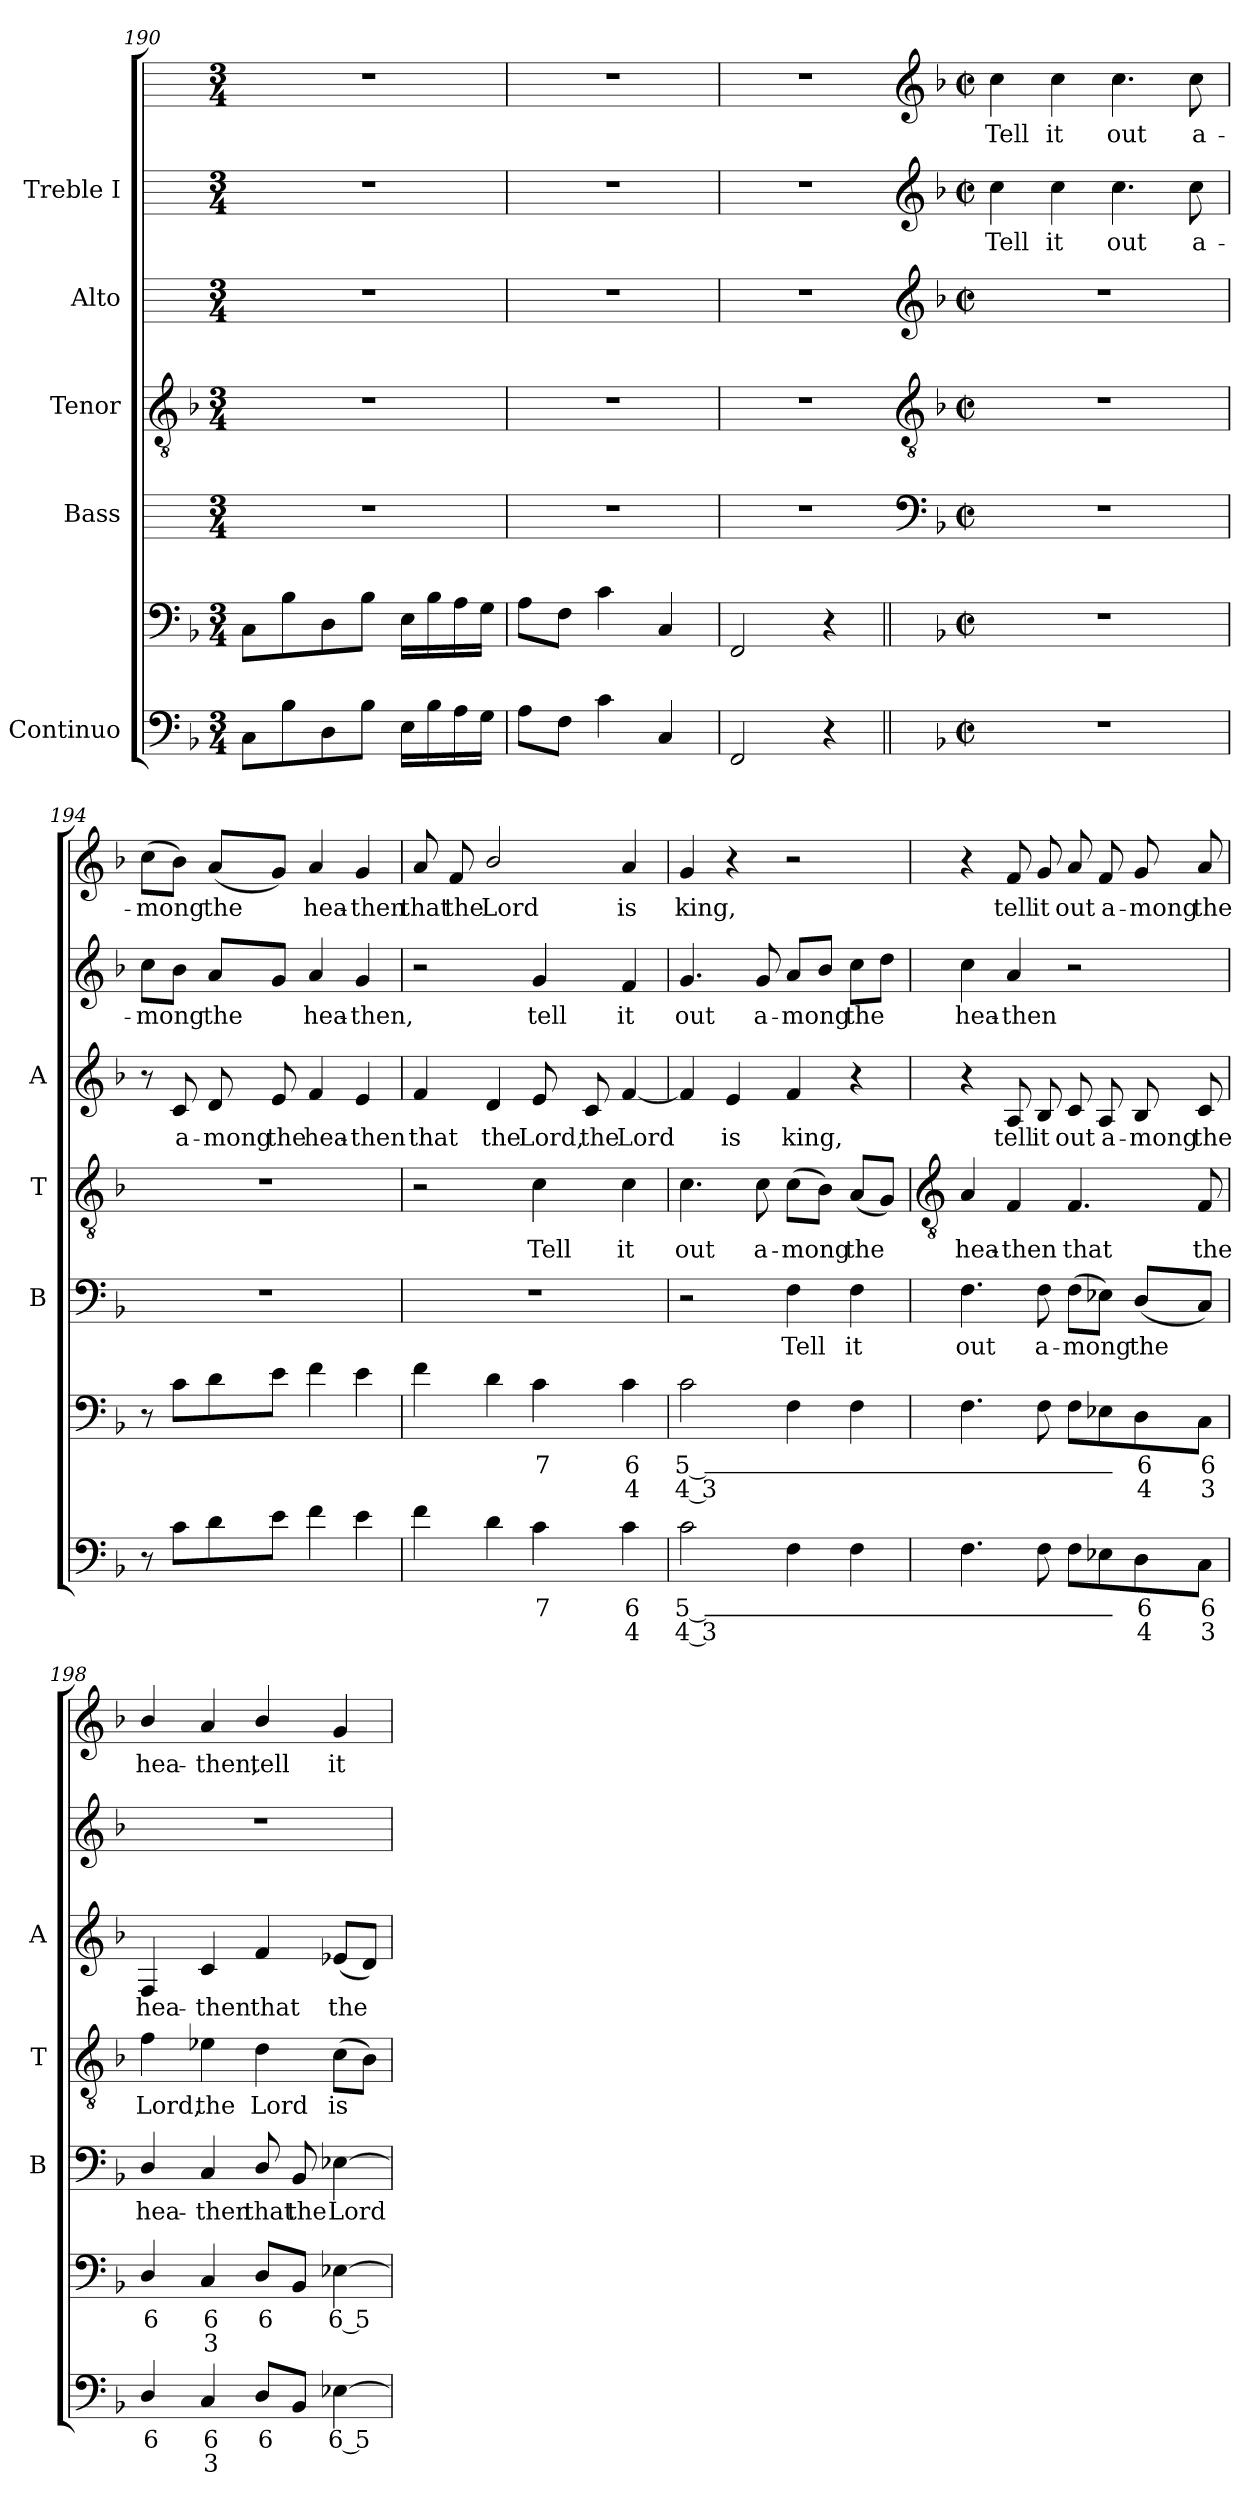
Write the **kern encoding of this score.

**kern	**text	**text	**kern	**text	**text	**kern	**text	**kern	**text	**kern	**text	**kern	**text	**kern	**text
*part5	*part5	*part5	*part5	*part5	*part5	*part4	*part4	*part3	*part3	*part2	*part2	*part1	*part1	*part1	*part1
*staff7	*staff7	*staff7	*staff6	*staff6	*staff6	*staff5	*staff5	*staff4	*staff4	*staff3	*staff3	*staff2	*staff2	*staff1	*staff1
*I"Continuo	*	*	*	*	*	*I"Bass	*	*I"Tenor	*	*I"Alto	*	*I"Treble I	*	*	*
*	*	*	*	*	*	*I'B	*	*I'T	*	*I'A	*	*	*	*	*
*clefF4	*	*	*clefF4	*	*	*	*	*clefGv2	*	*	*	*	*	*	*
*k[b-]	*	*	*k[b-]	*	*	*	*	*k[b-]	*	*	*	*	*	*	*
*F:	*	*	*F:	*	*	*	*	*F:	*	*	*	*	*	*	*
*M3/4	*	*	*M3/4	*	*	*M3/4	*	*M3/4	*	*M3/4	*	*M3/4	*	*M3/4	*
=190	=190	=190	=190	=190	=190	=190	=190	=190	=190	=190	=190	=190	=190	=190	=190
!	!	!	!	!	!	!	!	!LO:N:vis=1	!	!	!	!	!	!	!
8CL	.	.	8CL	.	.	2.r	.	2.r	.	2.r	.	2.r	.	2.r	.
8B-	.	.	8B-	.	.	.	.	.	.	.	.	.	.	.	.
8D	.	.	8D	.	.	.	.	.	.	.	.	.	.	.	.
8B-J	.	.	8B-J	.	.	.	.	.	.	.	.	.	.	.	.
16ELL	.	.	16ELL	.	.	.	.	.	.	.	.	.	.	.	.
16B-	.	.	16B-	.	.	.	.	.	.	.	.	.	.	.	.
16A	.	.	16A	.	.	.	.	.	.	.	.	.	.	.	.
16GJJ	.	.	16GJJ	.	.	.	.	.	.	.	.	.	.	.	.
=191	=191	=191	=191	=191	=191	=191	=191	=191	=191	=191	=191	=191	=191	=191	=191
!	!	!	!	!	!	!	!	!LO:N:vis=1	!	!	!	!	!	!	!
8AL	.	.	8AL	.	.	2.r	.	2.r	.	2.r	.	2.r	.	2.r	.
8FJ	.	.	8FJ	.	.	.	.	.	.	.	.	.	.	.	.
4c	.	.	4c	.	.	.	.	.	.	.	.	.	.	.	.
4C	.	.	4C	.	.	.	.	.	.	.	.	.	.	.	.
=192	=192	=192	=192	=192	=192	=192	=192	=192	=192	=192	=192	=192	=192	=192	=192
!	!	!	!	!	!	!	!	!LO:N:vis=1	!	!	!	!	!	!	!
2FF	.	.	2FF	.	.	2.r	.	2.r	.	2.r	.	2.r	.	2.r	.
4r	.	.	4r	.	.	.	.	.	.	.	.	.	.	.	.
!!LO:LB:g=z
=193||	=193	=193	=193||	=193	=193	=193	=193	=193||	=193	=193	=193	=193	=193	=193	=193
*	*	*	*	*	*	*clefF4	*	*clefGv2	*	*clefG2	*	*clefG2	*	*clefG2	*
*	*	*	*	*	*	*k[b-]	*	*	*	*k[b-]	*	*k[b-]	*	*k[b-]	*
*	*	*	*	*	*	*F:	*	*	*	*F:	*	*F:	*	*F:	*
*M2/2	*	*	*M2/2	*	*	*M2/2	*	*M2/2	*	*M2/2	*	*M2/2	*	*M2/2	*
*met(c|)	*	*	*met(c|)	*	*	*met(c|)	*	*met(c|)	*	*met(c|)	*	*met(c|)	*	*met(c|)	*
!	!	!	!	!	!	!	!	!	!	!	!	!	!LO:LY:b	!	!LO:LY:b
1r	.	.	1r	.	.	1r	.	1r	.	1r	.	4cc	-Tell	4cc	Tell
!	!	!	!	!	!	!	!	!	!	!	!	!	!LO:LY:b	!	!LO:LY:b
.	.	.	.	.	.	.	.	.	.	.	.	4cc	it	4cc	it
!	!	!	!	!	!	!	!	!	!	!	!	!	!LO:LY:b	!	!LO:LY:b
.	.	.	.	.	.	.	.	.	.	.	.	4.cc	out	4.cc	out
!	!	!	!	!	!	!	!	!	!	!	!	!	!LO:LY:b	!	!LO:LY:b
.	.	.	.	.	.	.	.	.	.	.	.	8cc	a-	8cc	a-
=194	=194	=194	=194	=194	=194	=194	=194	=194	=194	=194	=194	=194	=194	=194	=194
!	!	!	!	!	!	!	!	!	!	!	!	!	!LO:LY:b	!	!LO:LY:b
8r	.	.	8r	.	.	1r	.	1r	.	8r	.	8ccL	mong	(>8ccL	-mong
!	!	!	!	!	!	!	!	!	!	!	!LO:LY:b	!	!	!	!
8cL	.	.	8cL	.	.	.	.	.	.	8c	a-	8b-J	.	8b-J)	.
!	!	!	!	!	!	!	!	!	!	!	!LO:LY:b	!	!LO:LY:b	!	!LO:LY:b
8d	.	.	8d	.	.	.	.	.	.	8d	-mong	8aL	the	(<8aL	the
!	!	!	!	!	!	!	!	!	!	!	!LO:LY:b	!	!	!	!
8eJ	.	.	8eJ	.	.	.	.	.	.	8e	the	8gJ	.	8gJ)	.
!	!	!	!	!	!	!	!	!	!	!	!LO:LY:b	!	!LO:LY:b	!	!LO:LY:b
4f	.	.	4f	.	.	.	.	.	.	4f	hea-	4a	hea-	4a	hea-
!	!	!	!	!	!	!	!	!	!	!	!LO:LY:b	!	!LO:LY:b	!	!LO:LY:b
4e	.	.	4e	.	.	.	.	.	.	4e	-then	4g	-then,	4g	-then
=195	=195	=195	=195	=195	=195	=195	=195	=195	=195	=195	=195	=195	=195	=195	=195
!	!	!	!	!	!	!	!	!	!	!	!LO:LY:b	!	!	!	!LO:LY:b
4f	.	.	4f	.	.	1r	.	2r	.	4f	that	2r	.	8a	that
!	!	!	!	!	!	!	!	!	!	!	!	!	!	!	!LO:LY:b
.	.	.	.	.	.	.	.	.	.	.	.	.	.	8f	the
!	!	!	!	!	!	!	!	!	!	!	!LO:LY:b	!	!	!	!LO:LY:b
4d	.	.	4d	.	.	.	.	.	.	4d	the	.	.	2b-/	Lord
!	!LO:LY:b	!	!	!LO:LY:b	!	!	!	!	!LO:LY:b	!	!LO:LY:b	!	!LO:LY:b	!	!
4c	7	.	4c	7	.	.	.	4c	Tell	8e	Lord,	4g	tell	.	.
!	!	!	!	!	!	!	!	!	!	!	!LO:LY:b	!	!	!	!
.	.	.	.	.	.	.	.	.	.	8c	the	.	.	.	.
!	!LO:LY:b	!LO:LY:b	!	!LO:LY:b	!LO:LY:b	!	!	!	!LO:LY:b	!	!LO:LY:b	!	!LO:LY:b	!	!LO:LY:b
4c	6	4	4c	6	4	.	.	4c	it	[4f	Lord	4f	it	4a	is
=196	=196	=196	=196	=196	=196	=196	=196	=196	=196	=196	=196	=196	=196	=196	=196
!	!LO:LY:b	!LO:LY:b	!	!LO:LY:b	!LO:LY:b	!	!	!	!LO:LY:b	!	!	!	!LO:LY:b	!	!LO:LY:b
2c	5__	4 3	2c	5__	4 3	2r	.	4.c	out	4f]	.	4.g	out	4g	king,
!	!	!	!	!	!	!	!	!	!	!	!LO:LY:b	!	!	!	!
.	.	.	.	.	.	.	.	.	.	4e	is	.	.	4r	.
!	!	!	!	!	!	!	!	!	!LO:LY:b	!	!	!	!LO:LY:b	!	!
.	.	.	.	.	.	.	.	8c	a-	.	.	8g	a-	.	.
!	!	!	!	!	!	!	!LO:LY:b	!	!LO:LY:b	!	!LO:LY:b	!	!LO:LY:b	!	!
4F	.	.	4F	.	.	4F	Tell	(>8cL	-mong	4f	king,	8aL	-mong	2r	.
.	.	.	.	.	.	.	.	8B-J)	.	.	.	8b-J	.	.	.
!	!	!	!	!	!	!	!LO:LY:b	!	!LO:LY:b	!	!	!	!LO:LY:b	!	!
4F	.	.	4F	.	.	4F	it	(<8AL	the	4r	.	8ccL	the	.	.
.	.	.	.	.	.	.	.	8GJ)	.	.	.	8ddJ	.	.	.
!!LO:LB:g=z
=197	=197	=197	=197	=197	=197	=197	=197	=197	=197	=197	=197	=197	=197	=197	=197
*	*	*	*	*	*	*	*	*clefGv2	*	*	*	*	*	*	*
!	!	!	!	!	!	!	!LO:LY:b	!	!LO:LY:b	!	!	!	!LO:LY:b	!	!
4.F	.	.	4.F	.	.	4.F	out	4A	hea-	4r	.	4cc	hea-	4r	.
!	!	!	!	!	!	!	!	!	!LO:LY:b	!	!LO:LY:b	!	!LO:LY:b	!	!LO:LY:b
.	.	.	.	.	.	.	.	4F	-then	8A	tell	4a	-then	8f	tell
!	!	!	!	!	!	!	!LO:LY:b	!	!	!	!LO:LY:b	!	!	!	!LO:LY:b
8F	.	.	8F	.	.	8F	a-	.	.	8B-	it	.	.	8g	it
!	!	!	!	!	!	!	!LO:LY:b	!	!LO:LY:b	!	!LO:LY:b	!	!	!	!LO:LY:b
8FL	.	.	8FL	.	.	(>8FL	-mong	4.F	that	8c	out	2r	.	8a	out
!	!	!	!	!	!	!	!	!	!	!	!LO:LY:b	!	!	!	!LO:LY:b
8E-X	.	.	8E-X	.	.	8E-XJ)	.	.	.	8A	a-	.	.	8f	a-
!	!LO:LY:b	!LO:LY:b	!	!LO:LY:b	!LO:LY:b	!	!LO:LY:b	!	!	!	!LO:LY:b	!	!	!	!LO:LY:b
8D	6	4	8D	6	4	(<8DL	the	.	.	8B-	-mong	.	.	8g	-mong
!	!LO:LY:b	!LO:LY:b	!	!LO:LY:b	!LO:LY:b	!	!	!	!LO:LY:b	!	!LO:LY:b	!	!	!	!LO:LY:b
8CJ	6	3	8CJ	6	3	8CJ)	.	8F	the	8c	the	.	.	8a	the
=198	=198	=198	=198	=198	=198	=198	=198	=198	=198	=198	=198	=198	=198	=198	=198
!	!LO:LY:b	!	!	!LO:LY:b	!	!	!LO:LY:b	!	!LO:LY:b	!	!LO:LY:b	!	!	!	!LO:LY:b
4D/	6	.	4D/	6	.	4D/	hea-	4f	Lord,	4F	hea-	1r	.	4b-/	hea-
!	!LO:LY:b	!LO:LY:b	!	!LO:LY:b	!LO:LY:b	!	!LO:LY:b	!	!LO:LY:b	!	!LO:LY:b	!	!	!	!LO:LY:b
4C	6	3	4C	6	3	4C	-then	4e-X	the	4c	-then	.	.	4a	-then,
!	!LO:LY:b	!	!	!LO:LY:b	!	!	!LO:LY:b	!	!LO:LY:b	!	!LO:LY:b	!	!	!	!LO:LY:b
8DL	6	.	8DL	6	.	8D/	that	4d	Lord	4f	that	.	.	4b-/	tell
!	!	!	!	!	!	!	!LO:LY:b	!	!	!	!	!	!	!	!
8BB-J	.	.	8BB-J	.	.	8BB-	the	.	.	.	.	.	.	.	.
!	!LO:LY:b	!	!	!LO:LY:b	!	!	!LO:LY:b	!	!LO:LY:b	!	!LO:LY:b	!	!	!	!LO:LY:b
[4E-X	6 5	.	[4E-X	6 5	.	[4E-X	Lord	(>8cL	is	(<8e-XL	the	.	.	4g	it
.	.	.	.	.	.	.	.	8B-J)	.	8dJ)	.	.	.	.	.
=	=	=	=	=	=	=	=	=	=	=	=	=	=	=	=
*-	*-	*-	*-	*-	*-	*-	*-	*-	*-	*-	*-	*-	*-	*-	*-
